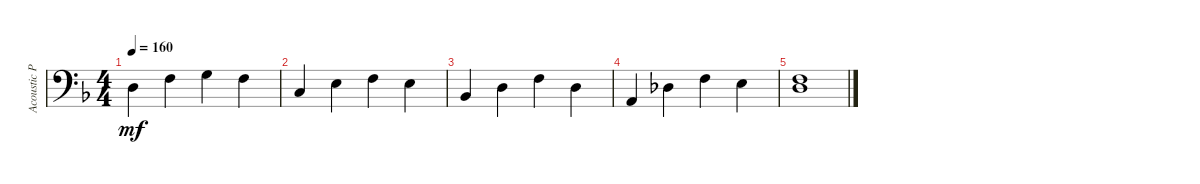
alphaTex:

\track ("Acoustic Piano (Staff 2)" "Acoustic P") {instrument acousticgrandpiano}
\staff {score}
\tuning (E4 B3 G3 D3 A2 E2 B1) {hide}
\ts (4 4)
\tempo 160
\clef f4
\ks dminor
0.4.4{dy mf} 3.4.4 0.3.4 3.4.4 |
3.5.4 2.4.4 3.4.4 2.4.4 |
1.5.4 0.4.4 3.4.4 0.4.4 |
0.5.4 4.5.4 3.4.4 2.4.4 |
(0.4 8.5).1
